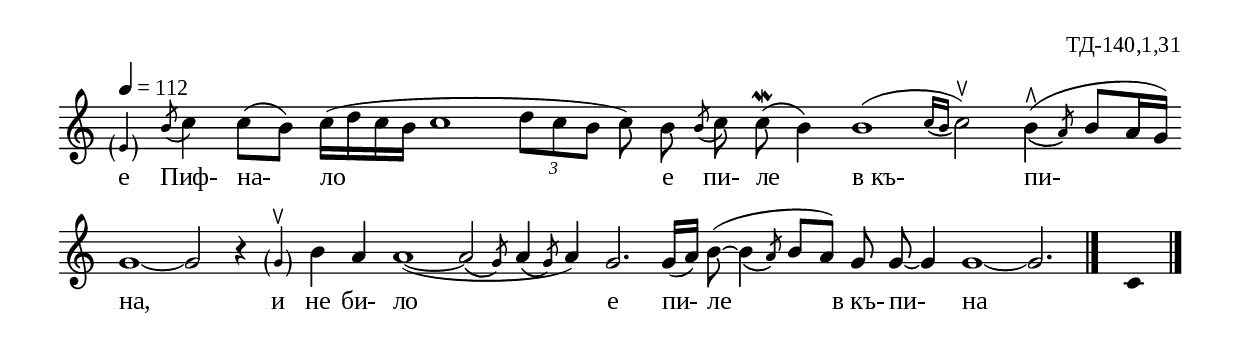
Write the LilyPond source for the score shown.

%{
td_140_1_31
%}

\include "td-preamble.ly"

\score {
\relative c' {
\tempo 4 = 112
\cadenzaOn
\phrasingSlurDown
\par
\ii \parenthesize e4
\acciaccatura b'8 c4 c8[( b]) c16[( d c b] c1 \times 2/3 { d8[ c b] } c8) b\noBeam
\acciaccatura b8 c c\noBeam\mordent( b4) b1( \grace { c16[\( b] } c2^\ltoe\))
\bar ""
\afterGrace b4^\rtoe(\( { \stdB a8\) \stdE } b[ a16 g]) \bar "" g1~ g2 r4 
\ii \parenthesize g4^\ltoe
b a a1(~ 
\afterGrace a2\( { \stdB g8\) \stdE }
\afterGrace a4\( { \stdB g8\) \stdE } a4) g2.
g16[( a]) b8(~ \afterGrace b4\( { \stdB a8\) \stdE } b[ a]) g8 g\noBeam~ g4 g1~ g2.
 \bar "|." 
s4 \fixB c,
  \bar "|." 
}
\addlyrics { е Пиф- на- ло е пи- ле "в къ-" пи- на, 
и не би- ло е пи- ле "в къ-" пи- на }
%
\layout {
   \context { 
	    \Staff \remove "Time_signature_engraver" } 
  indent = #0
  line-width = 190\mm
  ragged-right=##f
}
%
\midi { 
	\context {
		\Score tempoWholesPerMinute = #(ly:make-moment 112 4)
		}
	}
}
%
\header{
  opus = "ТД-140,1,31"
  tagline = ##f
}


